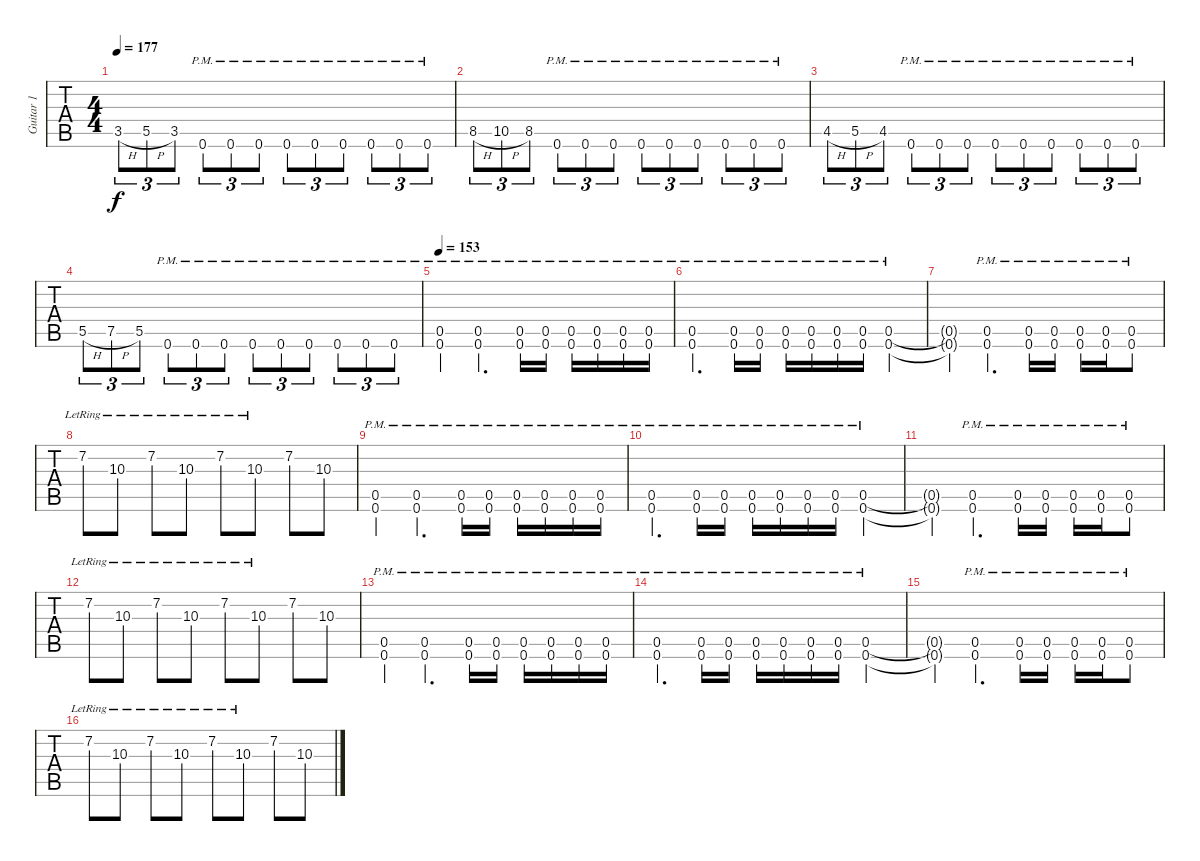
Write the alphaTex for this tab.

\track ("Guitar 1" "Guitar 1") {instrument distortionguitar}
\staff {tabs}
\tuning (D4 A3 F3 C3 G2 C2) {hide}
\ts (4 4)
\tempo 177
\clef g2
\ks c
3.5{h}.8{tu (3 2) dy f} 5.5{h}.8{tu (3 2)} 3.5.8{tu (3 2)} 0.6{pm}.8{tu (3 2)} 0.6{pm}.8{tu (3 2)} 0.6{pm}.8{tu (3 2)} 0.6{pm}.8{tu (3 2)} 0.6{pm}.8{tu (3 2)} 0.6{pm}.8{tu (3 2)} 0.6{pm}.8{tu (3 2)} 0.6{pm}.8{tu (3 2)} 0.6{pm}.8{tu (3 2)} |
8.5{h}.8{tu (3 2)} 10.5{h}.8{tu (3 2)} 8.5.8{tu (3 2)} 0.6{pm}.8{tu (3 2)} 0.6{pm}.8{tu (3 2)} 0.6{pm}.8{tu (3 2)} 0.6{pm}.8{tu (3 2)} 0.6{pm}.8{tu (3 2)} 0.6{pm}.8{tu (3 2)} 0.6{pm}.8{tu (3 2)} 0.6{pm}.8{tu (3 2)} 0.6{pm}.8{tu (3 2)} |
4.5{h}.8{tu (3 2)} 5.5{h}.8{tu (3 2)} 4.5.8{tu (3 2)} 0.6{pm}.8{tu (3 2)} 0.6{pm}.8{tu (3 2)} 0.6{pm}.8{tu (3 2)} 0.6{pm}.8{tu (3 2)} 0.6{pm}.8{tu (3 2)} 0.6{pm}.8{tu (3 2)} 0.6{pm}.8{tu (3 2)} 0.6{pm}.8{tu (3 2)} 0.6{pm}.8{tu (3 2)} |
5.5{h}.8{tu (3 2)} 7.5{h}.8{tu (3 2)} 5.5.8{tu (3 2)} 0.6{pm}.8{tu (3 2)} 0.6{pm}.8{tu (3 2)} 0.6{pm}.8{tu (3 2)} 0.6{pm}.8{tu (3 2)} 0.6{pm}.8{tu (3 2)} 0.6{pm}.8{tu (3 2)} 0.6{pm}.8{tu (3 2)} 0.6{pm}.8{tu (3 2)} 0.6{pm}.8{tu (3 2)} |
\tempo 153
(0.5{pm} 0.6{pm}).4 (0.5{pm} 0.6{pm}).4{d} (0.5{pm} 0.6{pm}).16 (0.5{pm} 0.6{pm}).16 (0.5{pm} 0.6{pm}).16 (0.5{pm} 0.6{pm}).16 (0.5{pm} 0.6{pm}).16 (0.5{pm} 0.6).16 |
(0.5{pm} 0.6{pm}).4{d} (0.5{pm} 0.6{pm}).16 (0.5{pm} 0.6{pm}).16 (0.5{pm} 0.6{pm}).16 (0.5{pm} 0.6{pm}).16 (0.5{pm} 0.6{pm}).16 (0.5{pm} 0.6{pm}).16 (0.5{pm} 0.6{pm}).4 |
(0.5{t} 0.6{t}).4 (0.5{pm} 0.6{pm}).4{d} (0.5{pm} 0.6{pm}).16 (0.5{pm} 0.6{pm}).16 (0.5{pm} 0.6{pm}).16 (0.5{pm} 0.6{pm}).16 (0.5{pm} 0.6{pm}).8 |
7.2{lr}.8 10.3{lr}.8 7.2{lr}.8 10.3{lr}.8 7.2{lr}.8 10.3{lr}.8 7.2.8 10.3.8 |
(0.5{pm} 0.6{pm}).4 (0.5{pm} 0.6{pm}).4{d} (0.5{pm} 0.6{pm}).16 (0.5{pm} 0.6{pm}).16 (0.5{pm} 0.6{pm}).16 (0.5{pm} 0.6{pm}).16 (0.5{pm} 0.6{pm}).16 (0.5{pm} 0.6).16 |
(0.5{pm} 0.6{pm}).4{d} (0.5{pm} 0.6{pm}).16 (0.5{pm} 0.6{pm}).16 (0.5{pm} 0.6{pm}).16 (0.5{pm} 0.6{pm}).16 (0.5{pm} 0.6{pm}).16 (0.5{pm} 0.6{pm}).16 (0.5{pm} 0.6{pm}).4 |
(0.5{t} 0.6{t}).4 (0.5{pm} 0.6{pm}).4{d} (0.5{pm} 0.6{pm}).16 (0.5{pm} 0.6{pm}).16 (0.5{pm} 0.6{pm}).16 (0.5{pm} 0.6{pm}).16 (0.5{pm} 0.6{pm}).8 |
7.2{lr}.8 10.3{lr}.8 7.2{lr}.8 10.3{lr}.8 7.2{lr}.8 10.3{lr}.8 7.2.8 10.3.8 |
(0.5{pm} 0.6{pm}).4 (0.5{pm} 0.6{pm}).4{d} (0.5{pm} 0.6{pm}).16 (0.5{pm} 0.6{pm}).16 (0.5{pm} 0.6{pm}).16 (0.5{pm} 0.6{pm}).16 (0.5{pm} 0.6{pm}).16 (0.5{pm} 0.6).16 |
(0.5{pm} 0.6{pm}).4{d} (0.5{pm} 0.6{pm}).16 (0.5{pm} 0.6{pm}).16 (0.5{pm} 0.6{pm}).16 (0.5{pm} 0.6{pm}).16 (0.5{pm} 0.6{pm}).16 (0.5{pm} 0.6{pm}).16 (0.5{pm} 0.6{pm}).4 |
(0.5{t} 0.6{t}).4 (0.5{pm} 0.6{pm}).4{d} (0.5{pm} 0.6{pm}).16 (0.5{pm} 0.6{pm}).16 (0.5{pm} 0.6{pm}).16 (0.5{pm} 0.6{pm}).16 (0.5{pm} 0.6{pm}).8 |
7.2{lr}.8 10.3{lr}.8 7.2{lr}.8 10.3{lr}.8 7.2{lr}.8 10.3{lr}.8 7.2.8 10.3.8
